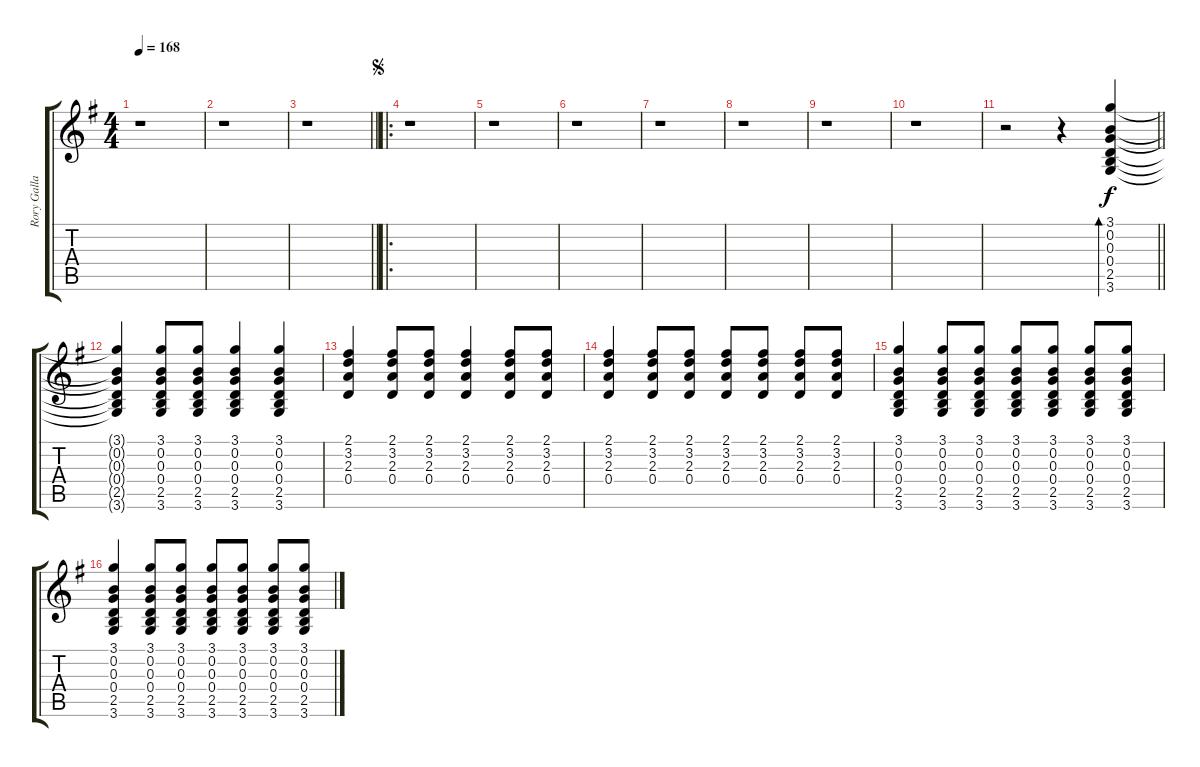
\track ("Rory Gallagher - Acoustic Guitar" "Rory Galla") {instrument acousticguitarsteel}
\staff {score tabs}
\tuning (E4 B3 G3 D3 A2 E2) {hide}
\ts (4 4)
\tempo 168
\clef g2
\ks g
r.1{dy f instrument acousticguitarsteel} |
r.1 |
\barLineRight lightlight
r.1 |
\ro
\jump segno
r.1 |
r.1 |
r.1 |
r.1 |
r.1 |
r.1 |
r.1 |
\barLineRight lightlight
r.2 r.4 (3.1 0.2 0.3 0.4 2.5 3.6).4{bd 30} |
(3.1{t} 0.2{t} 0.3{t} 0.4{t} 2.5{t} 3.6{t}).4 (3.1 0.2 0.3 0.4 2.5 3.6).8 (3.1 0.2 0.3 0.4 2.5 3.6).8 (3.1 0.2 0.3 0.4 2.5 3.6).4 (3.1 0.2 0.3 0.4 2.5 3.6).4 |
(2.1 3.2 2.3 0.4).4 (2.1 3.2 2.3 0.4).8 (2.1 3.2 2.3 0.4).8 (2.1 3.2 2.3 0.4).4 (2.1 3.2 2.3 0.4).8 (2.1 3.2 2.3 0.4).8 |
(2.1 3.2 2.3 0.4).4 (2.1 3.2 2.3 0.4).8 (2.1 3.2 2.3 0.4).8 (2.1 3.2 2.3 0.4).8 (2.1 3.2 2.3 0.4).8 (2.1 3.2 2.3 0.4).8 (2.1 3.2 2.3 0.4).8 |
(3.1 0.2 0.3 0.4 2.5 3.6).4 (3.1 0.2 0.3 0.4 2.5 3.6).8 (3.1 0.2 0.3 0.4 2.5 3.6).8 (3.1 0.2 0.3 0.4 2.5 3.6).8 (3.1 0.2 0.3 0.4 2.5 3.6).8 (3.1 0.2 0.3 0.4 2.5 3.6).8 (3.1 0.2 0.3 0.4 2.5 3.6).8 |
(3.1 0.2 0.3 0.4 2.5 3.6).4 (3.1 0.2 0.3 0.4 2.5 3.6).8 (3.1 0.2 0.3 0.4 2.5 3.6).8 (3.1 0.2 0.3 0.4 2.5 3.6).8 (3.1 0.2 0.3 0.4 2.5 3.6).8 (3.1 0.2 0.3 0.4 2.5 3.6).8 (3.1 0.2 0.3 0.4 2.5 3.6).8
